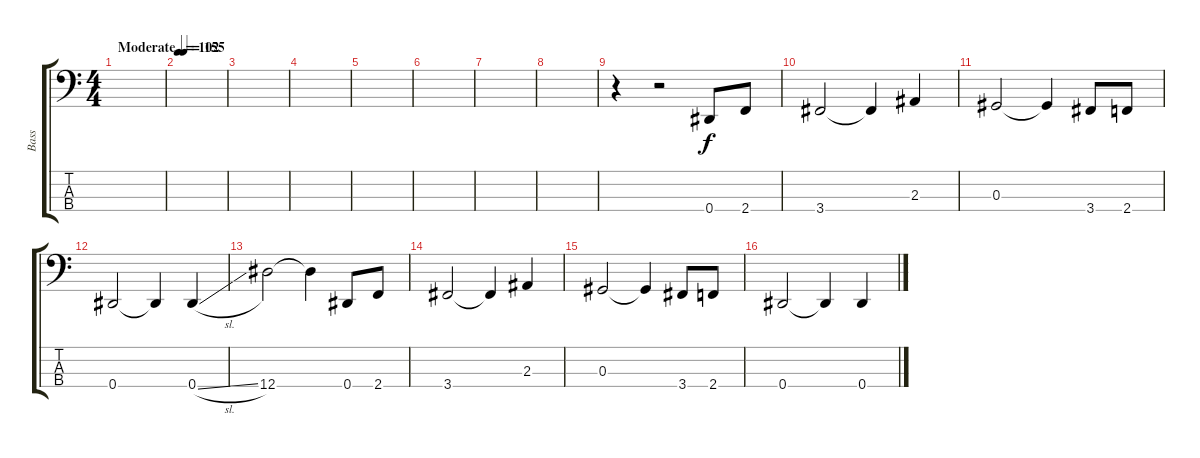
\track ("Bass" "Bass") {instrument electricbassfinger}
\staff {score tabs}
\tuning (Gb2 Db2 Ab1 Eb1) {hide}
\ts (4 4)
\tempo (155 "Moderate")
\clef f4
\ks c
|
\tempo 102
|
|
|
|
|
|
|
r.4 r.2 0.4.8 2.4.8 |
3.4.2 3.4{t}.4 2.3.4 |
0.3.2 0.3{t}.4 3.4.8 2.4.8 |
0.4.2 0.4{t}.4 0.4{sl}.4 |
12.4.2 12.4{t}.4 0.4.8 2.4.8 |
3.4.2 3.4{t}.4 2.3.4 |
0.3.2 0.3{t}.4 3.4.8 2.4.8 |
0.4.2 0.4{t}.4 0.4{sl}.4
